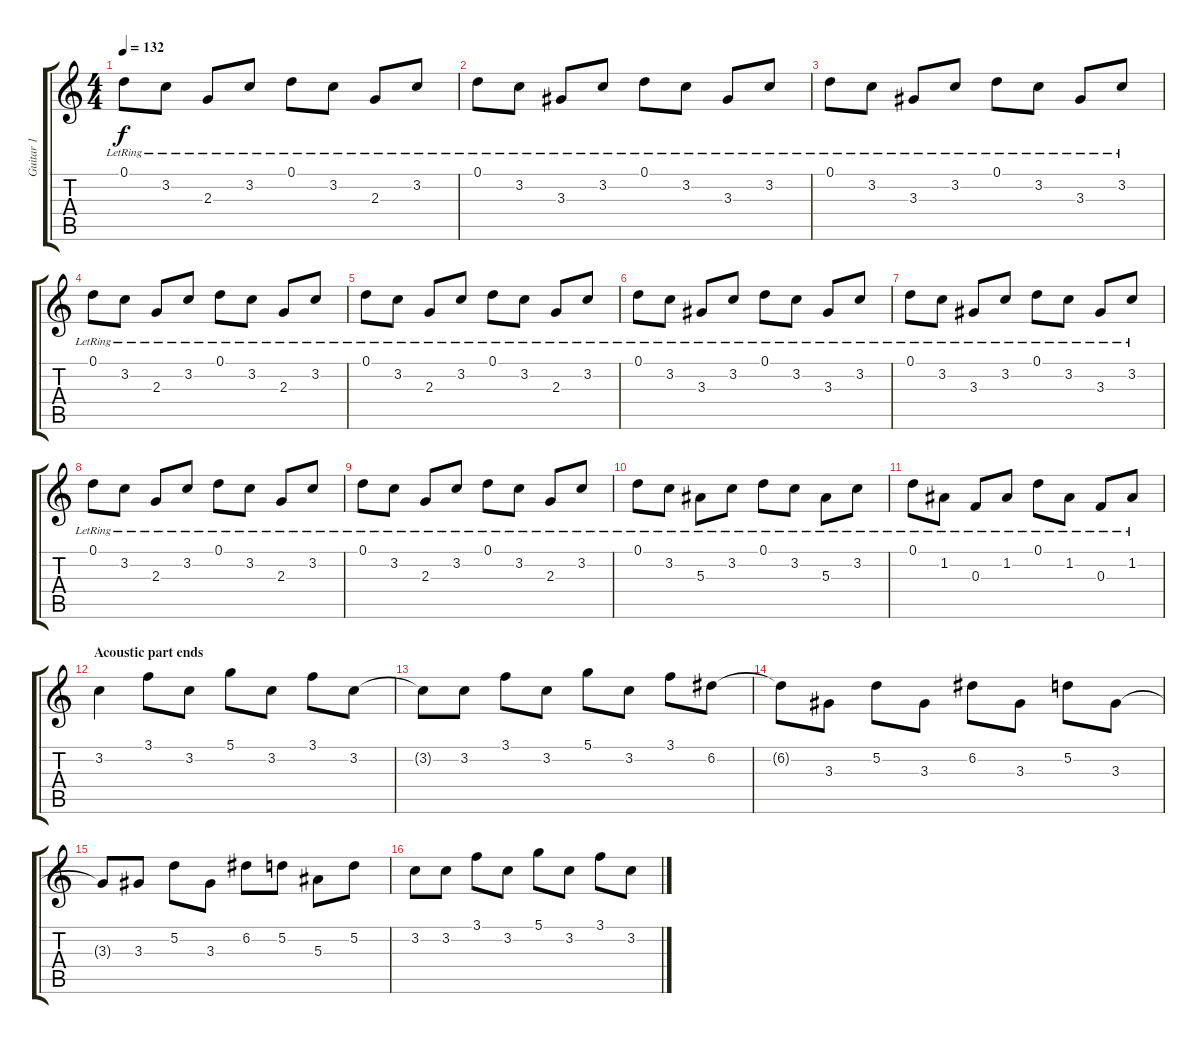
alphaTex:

\track ("Guitar 1" "Guitar 1") {instrument acousticguitarsteel}
\staff {score tabs}
\tuning (D4 A3 F3 C3 G2 D2) {hide}
\ts (4 4)
\tempo 132
\clef g2
\ks c
0.1{lr}.8{dy f} 3.2{lr}.8 2.3{lr}.8 3.2{lr}.8 0.1{lr}.8 3.2{lr}.8 2.3{lr}.8 3.2{lr}.8 |
0.1{lr}.8 3.2{lr}.8 3.3{lr}.8 3.2{lr}.8 0.1{lr}.8 3.2{lr}.8 3.3{lr}.8 3.2{lr}.8 |
0.1{lr}.8 3.2{lr}.8 3.3{lr}.8 3.2{lr}.8 0.1{lr}.8 3.2{lr}.8 3.3{lr}.8 3.2{lr}.8 |
0.1{lr}.8 3.2{lr}.8 2.3{lr}.8 3.2{lr}.8 0.1{lr}.8 3.2{lr}.8 2.3{lr}.8 3.2{lr}.8 |
0.1{lr}.8 3.2{lr}.8 2.3{lr}.8 3.2{lr}.8 0.1{lr}.8 3.2{lr}.8 2.3{lr}.8 3.2{lr}.8 |
0.1{lr}.8 3.2{lr}.8 3.3{lr}.8 3.2{lr}.8 0.1{lr}.8 3.2{lr}.8 3.3{lr}.8 3.2{lr}.8 |
0.1{lr}.8 3.2{lr}.8 3.3{lr}.8 3.2{lr}.8 0.1{lr}.8 3.2{lr}.8 3.3{lr}.8 3.2{lr}.8 |
0.1{lr}.8 3.2{lr}.8 2.3{lr}.8 3.2{lr}.8 0.1{lr}.8 3.2{lr}.8 2.3{lr}.8 3.2{lr}.8 |
0.1{lr}.8 3.2{lr}.8 2.3{lr}.8 3.2{lr}.8 0.1{lr}.8 3.2{lr}.8 2.3{lr}.8 3.2{lr}.8 |
0.1{lr}.8 3.2{lr}.8 5.3{lr}.8 3.2{lr}.8 0.1{lr}.8 3.2{lr}.8 5.3{lr}.8 3.2{lr}.8 |
0.1{lr}.8 1.2{lr}.8 0.3{lr}.8 1.2{lr}.8 0.1{lr}.8 1.2{lr}.8 0.3{lr}.8 1.2{lr}.8 |
\section ("" "Acoustic part ends")
3.2.4{volume 16 instrument distortionguitar} 3.1.8 3.2.8 5.1.8 3.2.8 3.1.8 3.2.8 |
3.2{t}.8 3.2.8 3.1.8 3.2.8 5.1.8 3.2.8 3.1.8 6.2.8 |
6.2{t}.8 3.3.8 5.2.8 3.3.8 6.2.8 3.3.8 5.2.8 3.3.8 |
3.3{t}.8 3.3.8 5.2.8 3.3.8 6.2.8 5.2.8 5.3.8 5.2.8 |
3.2.8 3.2.8 3.1.8 3.2.8 5.1.8 3.2.8 3.1.8 3.2.8
